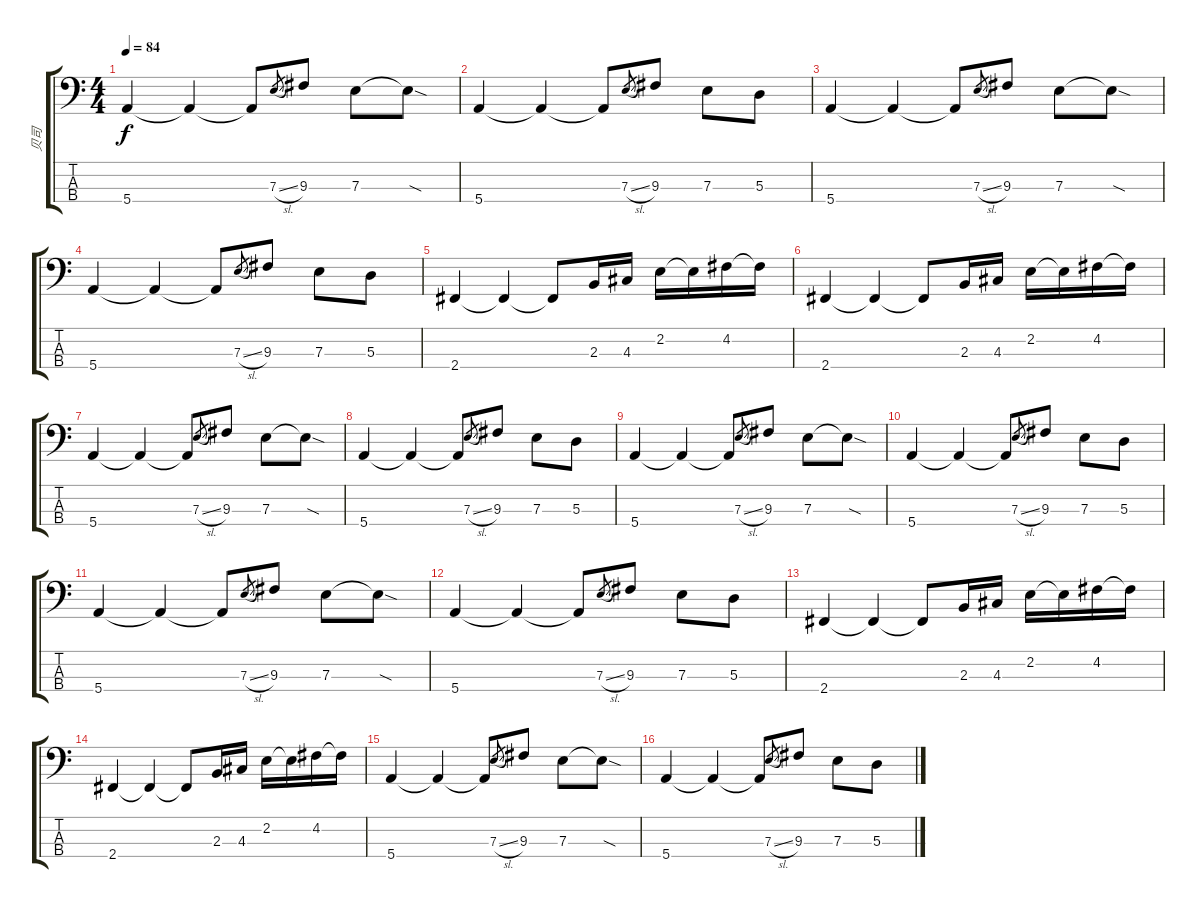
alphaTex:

\track ("贝司" "贝司") {instrument electricbassfinger}
\staff {score tabs}
\tuning (G2 D2 A1 E1) {hide}
\ts (4 4)
\tempo 84
\clef f4
\ks c
5.4.4{dy f} 5.4{t}.4 5.4{t}.8 7.3{sl}.8{gr} 9.3.8 7.3.8 7.3{sod t}.8 |
5.4.4 5.4{t}.4 5.4{t}.8 7.3{sl}.8{gr} 9.3.8 7.3.8 5.3.8 |
5.4.4 5.4{t}.4 5.4{t}.8 7.3{sl}.8{gr} 9.3.8 7.3.8 7.3{sod t}.8 |
5.4.4 5.4{t}.4 5.4{t}.8 7.3{sl}.8{gr} 9.3.8 7.3.8 5.3.8 |
2.4.4 2.4{t}.4 2.4{t}.8 2.3.16 4.3.16 2.2.16 2.2{t}.16 4.2.16 4.2{t}.16 |
2.4.4 2.4{t}.4 2.4{t}.8 2.3.16 4.3.16 2.2.16 2.2{t}.16 4.2.16 4.2{t}.16 |
5.4.4 5.4{t}.4 5.4{t}.8 7.3{sl}.8{gr} 9.3.8 7.3.8 7.3{sod t}.8 |
5.4.4 5.4{t}.4 5.4{t}.8 7.3{sl}.8{gr} 9.3.8 7.3.8 5.3.8 |
5.4.4 5.4{t}.4 5.4{t}.8 7.3{sl}.8{gr} 9.3.8 7.3.8 7.3{sod t}.8 |
5.4.4 5.4{t}.4 5.4{t}.8 7.3{sl}.8{gr} 9.3.8 7.3.8 5.3.8 |
5.4.4 5.4{t}.4 5.4{t}.8 7.3{sl}.8{gr} 9.3.8 7.3.8 7.3{sod t}.8 |
5.4.4 5.4{t}.4 5.4{t}.8 7.3{sl}.8{gr} 9.3.8 7.3.8 5.3.8 |
2.4.4 2.4{t}.4 2.4{t}.8 2.3.16 4.3.16 2.2.16 2.2{t}.16 4.2.16 4.2{t}.16 |
2.4.4 2.4{t}.4 2.4{t}.8 2.3.16 4.3.16 2.2.16 2.2{t}.16 4.2.16 4.2{t}.16 |
5.4.4 5.4{t}.4 5.4{t}.8 7.3{sl}.8{gr} 9.3.8 7.3.8 7.3{sod t}.8 |
5.4.4 5.4{t}.4 5.4{t}.8 7.3{sl}.8{gr} 9.3.8 7.3.8 5.3.8
